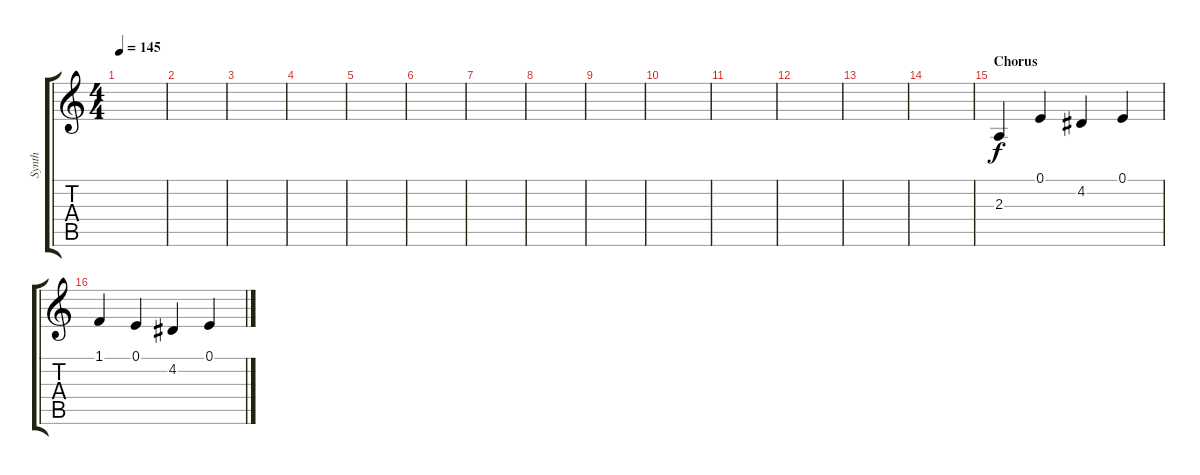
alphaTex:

\track ("Synth" "Synth") {instrument choiraahs}
\staff {score tabs}
\tuning (E4 B3 G3 D3 A2 E2) {hide}
\ts (4 4)
\tempo 145
\clef g2
\ks c
|
|
|
|
|
|
|
|
|
|
|
|
|
|
\section ("" "Chorus")
2.3.4{volume 13} 0.1.4 4.2.4 0.1.4 |
1.1.4 0.1.4 4.2.4 0.1.4
